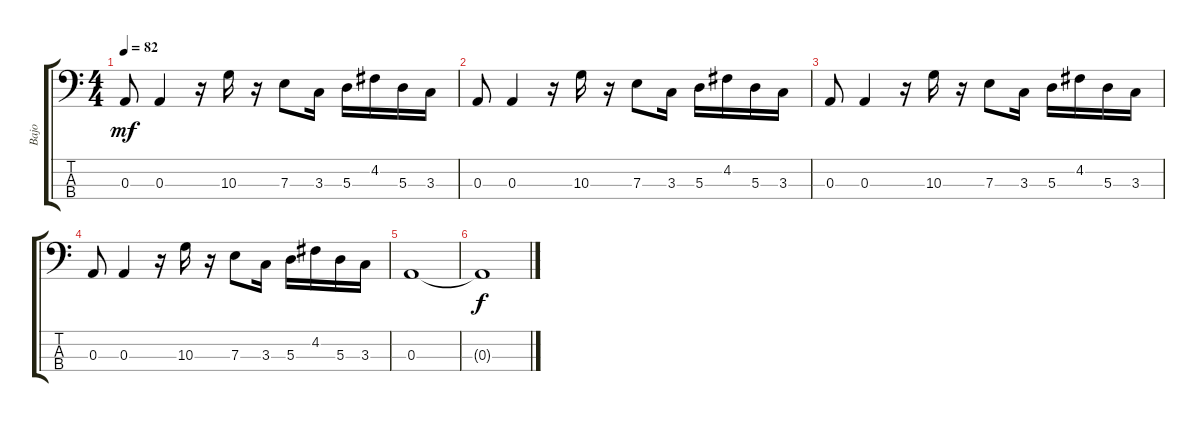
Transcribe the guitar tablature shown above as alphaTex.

\track ("Bajo" "Bajo") {instrument electricbassfinger}
\staff {score tabs}
\tuning (G2 D2 A1 D1) {hide}
\ts (4 4)
\tempo 82
\clef f4
\ks c
0.3.8{dy mf} 0.3.4 r.16 10.3.16 r.16 7.3.8 3.3.16 5.3.16 4.2.16 5.3.16 3.3.16 |
0.3.8 0.3.4 r.16 10.3.16 r.16 7.3.8 3.3.16 5.3.16 4.2.16 5.3.16 3.3.16 |
0.3.8 0.3.4 r.16 10.3.16 r.16 7.3.8 3.3.16 5.3.16 4.2.16 5.3.16 3.3.16 |
0.3.8 0.3.4 r.16 10.3.16 r.16 7.3.8 3.3.16 5.3.16 4.2.16 5.3.16 3.3.16 |
0.3.1 |
0.3{t}.1{dy f}
